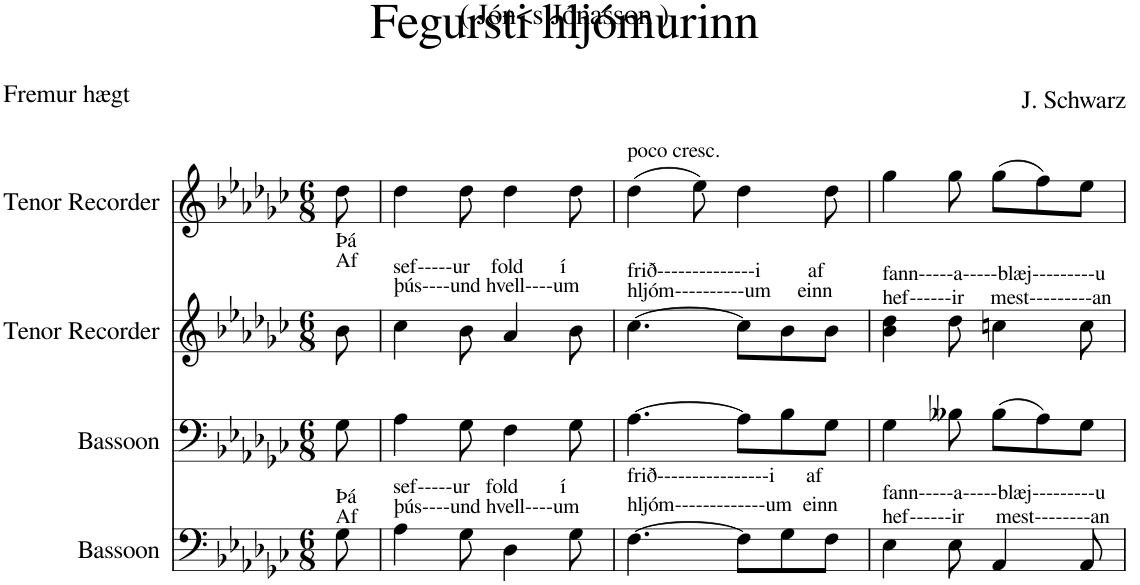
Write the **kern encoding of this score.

**kern	**kern	**kern	**kern
*part4	*part3	*part2	*part1
*staff4	*staff3	*staff2	*staff1
*I"Bassoon	*I"Bassoon	*I"Tenor Recorder	*I"Tenor Recorder
*I'Bsn.	*I'Bsn.	*I'T. Rec.	*I'T. Rec.
*clefF4	*clefF4	*clefG2	*clefG2
*k[b-e-a-d-g-c-]	*k[b-e-a-d-g-c-]	*k[b-e-a-d-g-c-]	*k[b-e-a-d-g-c-]
*M6/8	*M6/8	*M6/8	*M6/8
=	=	=	=
!	!	!LO:TX:a:t=Af	!
!	!	!LO:TX:a:t=Þá	!
!LO:TX:a:t=Af	!	!	!
!LO:TX:a:t=Þá	!	!	!
8G-\	8G-\	8b-\	8dd-\
=1	=1	=1	=1
!	!	!LO:TX:a:t=þús----und hvell----um	!
!	!	!LO:TX:a:t=sef-----ur    fold       í	!
!LO:TX:a:t=þús----und hvell----um	!	!	!
!LO:TX:a:t=sef-----ur   fold        í	!	!	!
4A-\	4A-\	4cc-\	4dd-\
8G-\	8G-\	8b-\	8dd-\
4D-\	4F\	4a-/	4dd-\
8G-\	8G-\	8b-\	8dd-\
=2	=2	=2	=2
!	!	!	!LO:TX:a:t=poco cresc.
!	!	!LO:TX:a:t=hljóm----------um     einn	!
!	!	!LO:TX:a:t=frið--------------i         af	!
!LO:TX:a:t=hljóm-------------um  einn	!	!	!
!LO:TX:a:t=frið----------------i      af	!	!	!
[4.F\	[4.A-\	[4.cc-\	(4dd-\
.	.	.	8ee-\)
8F\L]	8A-\L]	8cc-\L]	4dd-\
8G-\	8B-\	8b-\	.
8F\J	8G-\J	8b-\J	8dd-\
=3	=3	=3	=3
!	!	!LO:TX:a:t=hef------ir     mest---------an	!
!	!	!LO:TX:a:t=fann-----a-----blæj---------u	!
!LO:TX:a:t=hef------ir      mest--------an	!	!	!
!LO:TX:a:t=fann-----a-----blæj---------u	!	!	!
4E-\	4G-\	4b-\ 4dd-\	4gg-\
8E-\	8B--X\	8dd-\	8gg-\
4AA-/	(8B--\L	4ccn\	(8gg-\L
.	8A-\)	.	8ff\)
8AA-/	8G-\J	8cc\	8ee-\J
=	=	=	=
*-	*-	*-	*-
